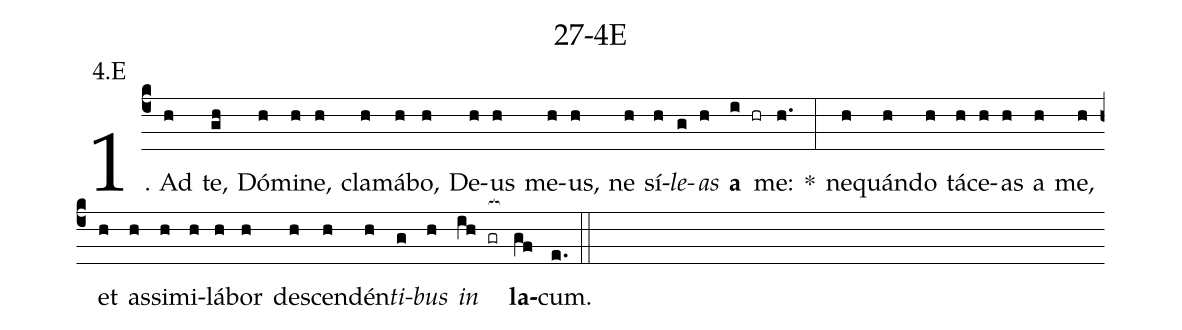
name: 27-4E;
annotation: 4.E;
%%
(c4)1. Ad(h) te,(gh) Dó(h)mi(h)ne,(h) cla(h)má(h)bo,(h) De(h)us(h) me(h)us,(h) ne(h) sí(h)<i>le</i>(g)<i>as</i>(h) <b>a</b>(i hr) me:(h.) *(:) ne(h)quán(h)do(h) tá(h)ce(h)as(h) a(h) me,(h) et(h) as(h)si(h)mi(h)lá(h)bor(h) de(h)scen(h)dén(h)<i>ti</i>(g)<i>bus</i>(h) <i>in</i>(ih gr[ocb:1{]) <b>la</b>(gf[ocb:0}])cum.(e.) (::)
